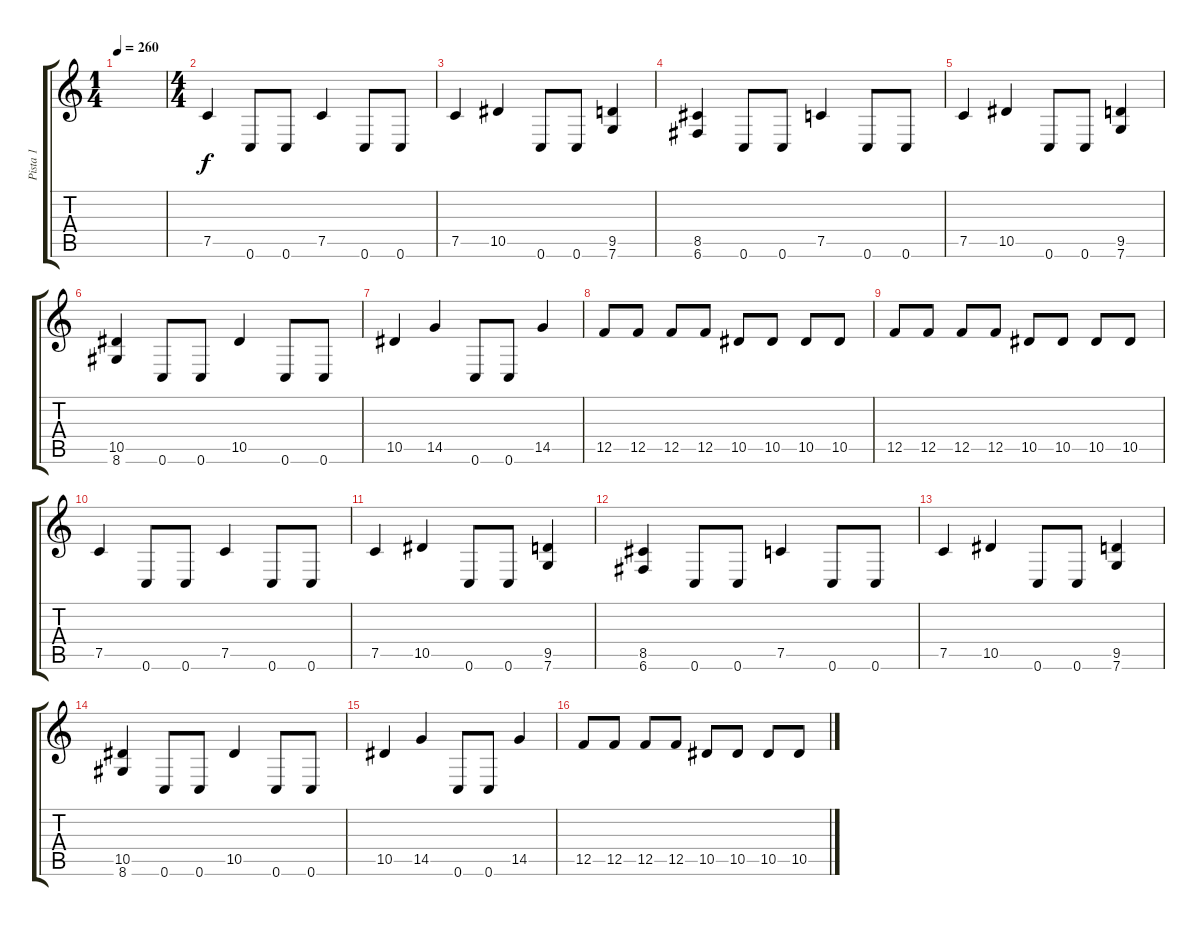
\track ("Pista 1" "Pista 1") {instrument distortionguitar}
\staff {score tabs}
\tuning (C4 G3 Eb3 Bb2 F2 C2) {hide}
\ts (1 4)
\tempo 260
\clef g2
\ks c
|
\ts (4 4)
7.5.4 0.6.8 0.6.8 7.5.4 0.6.8 0.6.8 |
7.5.4 10.5.4 0.6.8 0.6.8 (9.5 7.6).4 |
(8.5 6.6).4 0.6.8 0.6.8 7.5.4 0.6.8 0.6.8 |
7.5.4 10.5.4 0.6.8 0.6.8 (9.5 7.6).4 |
(10.5 8.6).4 0.6.8 0.6.8 10.5.4 0.6.8 0.6.8 |
10.5.4 14.5.4 0.6.8 0.6.8 14.5.4 |
12.5.8 12.5.8 12.5.8 12.5.8 10.5.8 10.5.8 10.5.8 10.5.8 |
12.5.8 12.5.8 12.5.8 12.5.8 10.5.8 10.5.8 10.5.8 10.5.8 |
7.5.4 0.6.8 0.6.8 7.5.4 0.6.8 0.6.8 |
7.5.4 10.5.4 0.6.8 0.6.8 (9.5 7.6).4 |
(8.5 6.6).4 0.6.8 0.6.8 7.5.4 0.6.8 0.6.8 |
7.5.4 10.5.4 0.6.8 0.6.8 (9.5 7.6).4 |
(10.5 8.6).4 0.6.8 0.6.8 10.5.4 0.6.8 0.6.8 |
10.5.4 14.5.4 0.6.8 0.6.8 14.5.4 |
12.5.8 12.5.8 12.5.8 12.5.8 10.5.8 10.5.8 10.5.8 10.5.8
